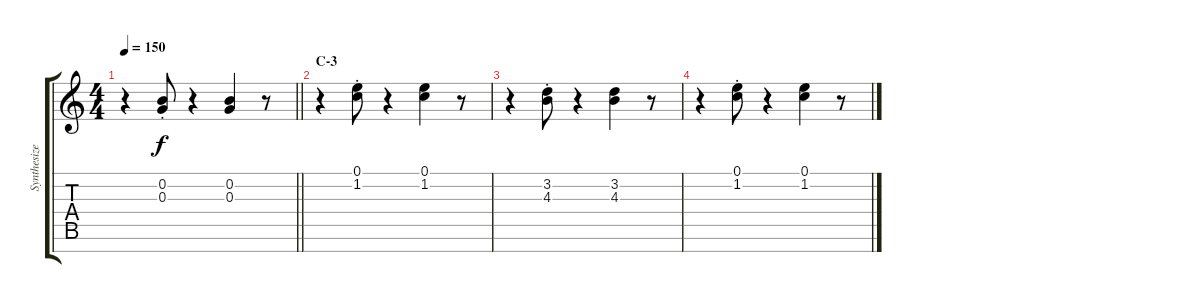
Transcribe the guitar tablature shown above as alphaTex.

\track ("Synthesizer III" "Synthesize") {instrument lead1square}
\staff {score tabs}
\tuning (E5 B4 G4 D4 A3 E3 B2) {hide}
\ts (4 4)
\tempo 150
\clef g2
\barLineRight lightlight
\ks c
r.4{dy f} (0.2{st} 0.3{st}).8 r.4 (0.2 0.3).4 r.8 |
\section ("" "C-3")
r.4 (0.1{st} 1.2{st}).8 r.4 (0.1 1.2).4 r.8 |
r.4 (3.2{st} 4.3{st}).8 r.4 (3.2 4.3).4 r.8 |
r.4 (0.1{st} 1.2{st}).8 r.4 (0.1 1.2).4 r.8
